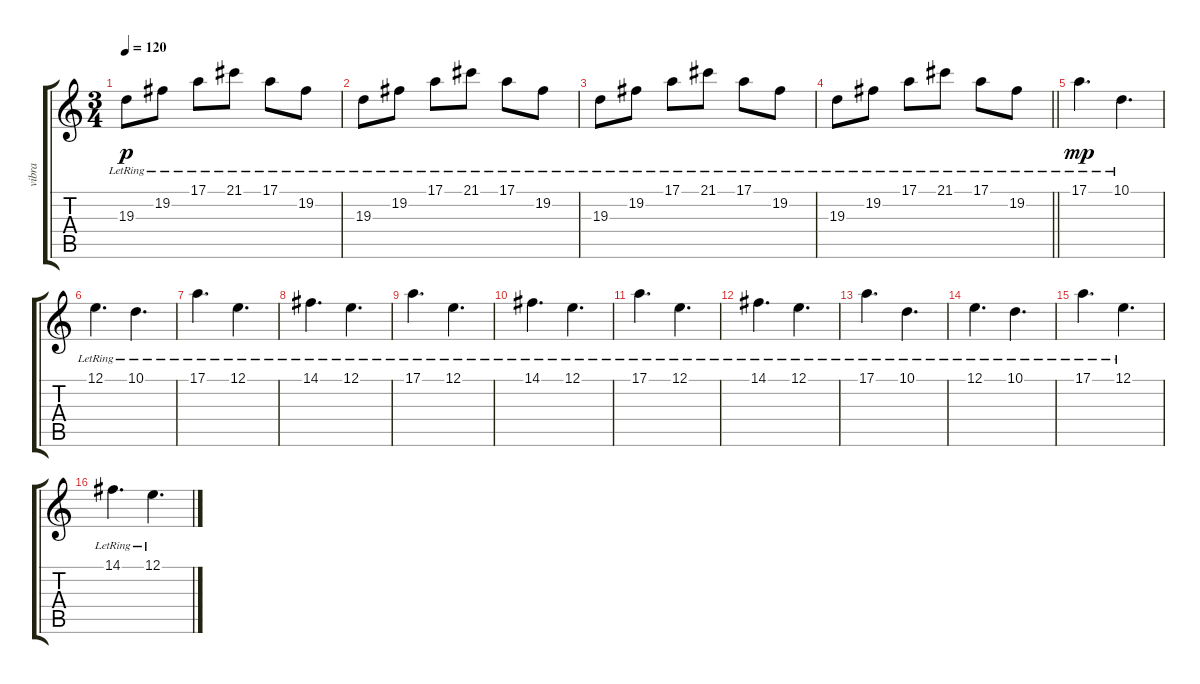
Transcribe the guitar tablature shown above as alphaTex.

\track ("vibra" "vibra") {instrument vibraphone}
\staff {score tabs}
\tuning (E4 B3 G3 D3 A2 D2) {hide}
\ts (3 4)
\tempo 120
\clef g2
\ks c
19.3{lr}.8{dy p} 19.2{lr}.8 17.1{lr}.8 21.1{lr}.8 17.1{lr}.8 19.2{lr}.8 |
19.3{lr}.8 19.2{lr}.8 17.1{lr}.8 21.1{lr}.8 17.1{lr}.8 19.2{lr}.8 |
19.3{lr}.8 19.2{lr}.8 17.1{lr}.8 21.1{lr}.8 17.1{lr}.8 19.2{lr}.8 |
\barLineRight lightlight
19.3{lr}.8 19.2{lr}.8 17.1{lr}.8 21.1{lr}.8 17.1{lr}.8 19.2{lr}.8 |
\section ("" "")
17.1{lr}.4{d dy mp} 10.1{lr}.4{d} |
12.1{lr}.4{d} 10.1{lr}.4{d} |
17.1{lr}.4{d} 12.1{lr}.4{d} |
14.1{lr}.4{d} 12.1{lr}.4{d} |
17.1{lr}.4{d} 12.1{lr}.4{d} |
14.1{lr}.4{d} 12.1{lr}.4{d} |
17.1{lr}.4{d} 12.1{lr}.4{d} |
14.1{lr}.4{d} 12.1{lr}.4{d} |
17.1{lr}.4{d} 10.1{lr}.4{d} |
12.1{lr}.4{d} 10.1{lr}.4{d} |
17.1{lr}.4{d} 12.1{lr}.4{d} |
14.1{lr}.4{d} 12.1{lr}.4{d}
